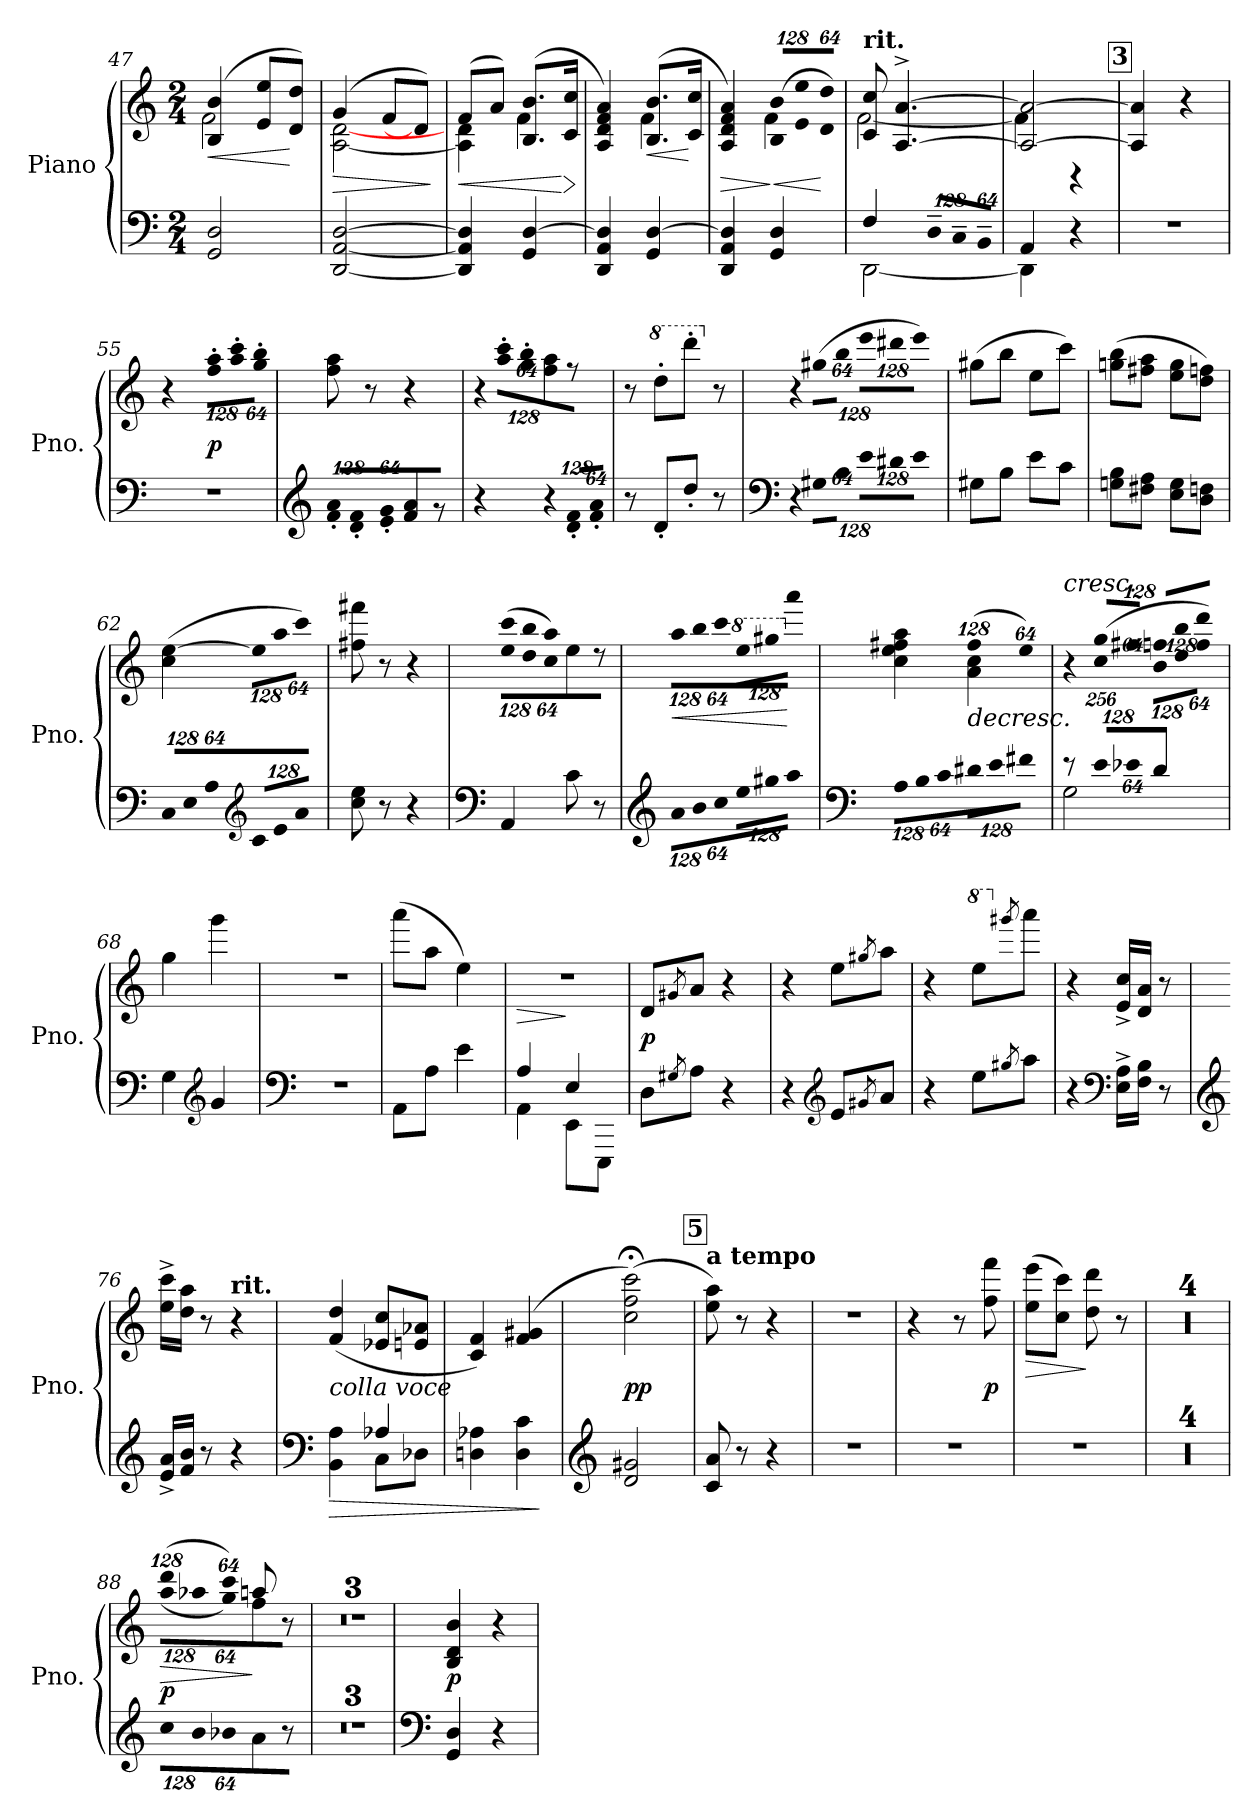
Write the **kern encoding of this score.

**kern	**kern	**dynam
*part1	*part1	*part1
*staff2	*staff1	*staff1/2
*I"Piano	*	*
*I'Pno.	*	*
*clefF4	*clefG2	*
*k[]	*k[]	*
*C:	*C:	*
*M2/4	*M2/4	*
=47	=47	=47
!	!	!LO:HP:b
*	*^	*
2GGi/ 2Di	(4Bi/ 4bi	2fi\	<
.	8ei/ 8eeiL	.	.
.	8di/ 8ddiJ)	.	[
=48	=48	=48	=48
!	!	!	!LO:HP:b
[2DDi/ [2AAi [2Di	(4gi/	[2Ai\ [2di	>
.	8fi/L	.	.
.	8di/J])	.	.
*	*v	*v	*
.	.	]
=49	=49	=49
!	!	!LO:HP:b
*	*^	*
4DDi/] 4AAi] 4Di]	(8fi/L	4Ai\] 4di	<
.	8ai/J)	.	.
4GGi/ [4Di	(8.Bi/ 8.biL	4fi\	.
!	!	!	!LO:HP:n=1:b
.	16ci/ 16cciJk	.	[ >
*	*v	*v	*
.	.	]
=50	=50	=50
*	*^	*
4DDi/ 4AAi 4Di]	4Ai/ 4di 4fi 4ai)	4ryy	.
!	!	!	!LO:HP:b
4GGi/ [4Di	(8.Bi/ 8.biL	4fi\	<
.	16ci/ 16cciJk	.	[
=51	=51	=51	=51
!	!	!	!LO:HP:b
4DDi/ 4AAi 4Di]	4Ai/ 4di 4fi 4ai)	4ryy	>
*	*Xbrackettup	*	*
!	!LO:N:vis=8	!	!LO:HP:n=1:b
4GGi/ 4Di	(1024%85Bi/ 1024%85biL	4fi\	] <
!	!LO:N:vis=8	!	!
.	1024%85ei/ 1024%85eei	.	.
!	!LO:N:vis=8	!	!
.	512%43di/ 512%43ddiJ)	.	[
!!LO:LB:g=z	!!
=52	=52	=52	=52
*^	*	*	*
!	!	!LO:TX:a:B:t=rit.	!	!
4Fi/	[2DDi\	8ci/ 8cci	[2fi\	.
.	.	[4.Ai/^ [4.ai^	.	.
*Xbrackettup	*	*	*	*
!LO:N:vis=8	!	!	!	!
1024%85D~i/L	.	.	.	.
!LO:N:vis=8	!	!	!	!
1024%85C~i/	.	.	.	.
!LO:N:vis=8	!	!	!	!
512%43BB~i/J	.	.	.	.
=53	=53	=53	=53	=53
4AAi/	4DDi\]	2Ai/_ 2ai_	4fi\]	.
4r	4ryy	.	4r	.
!!LO:REH:place=s1:B:color=#000000:enc=box:fs=13.9518:t=3
=54	=54	=54	=54	=54
!	!	!LO:TX:a:B:t=a tempo.	!	!
!LO:N:vis=1	!	!	!	!
*v	*v	*	*	*
*	*v	*v	*
2r	4Ai/] 4ai]	.
.	4r	.
=55	=55	=55
!LO:N:vis=1	!	!
2r	4r	.
!	!LO:N:vis=8	!
.	1024%85ffi\' 1024%85aai'L	p
!	!LO:N:vis=8	!
.	1024%85aai\' 1024%85ccci'	.
!	!LO:N:vis=8	!
.	512%43ggi\' 512%43bbi'J	.
=56	=56	=56
*clefG2	*	*
!LO:N:vis=8	!	!
1024%85fi/' 1024%85ai'L	8ffi\ 8aai	.
!LO:N:vis=8	!	!
1024%85di/' 1024%85fi'	.	.
.	8r	.
!LO:N:vis=8	!	!
512%43ei/' 512%43gi'J	.	.
8fi/ 8ai	4r	.
8r	.	.
!!LO:LB:g=z
=57	=57	=57
!	!LO:N:vis=8	!
4r	1024%85r	.
!	!LO:N:vis=8	!
.	1024%85aai\' 1024%85ccci'L	.
!	!LO:N:vis=8	!
.	512%43ggi\' 512%43bbi'J	.
!LO:N:vis=8	!	!
1024%85r	8ffi\ 8aai	.
!LO:N:vis=8	!	!
1024%85di/' 1024%85fi'L	.	.
.	8r	.
!LO:N:vis=8	!	!
512%43fi/' 512%43ai'J	.	.
=58	=58	=58
8r	8r	.
*	*8va	*
8d'i/L	8ddd'i\L	.
8dd'i/J	8dddd'i\J	.
*	*X8va	*
8r	8r	.
=59	=59	=59
*clefF4	*	*
!LO:N:vis=8	!LO:N:vis=8	!
1024%85r	1024%85r	.
!LO:N:vis=8	!LO:N:vis=8	!
1024%85G#Xi\L	(1024%85gg#Xi\L	.
!LO:N:vis=8	!LO:N:vis=8	!
512%43Bi\J	512%43bbi\J	.
!LO:N:vis=8	!LO:N:vis=8	!
1024%85ei\L	1024%85eeei\L	.
!LO:N:vis=8	!LO:N:vis=8	!
1024%85d#Xi\	1024%85ddd#Xi\	.
!LO:N:vis=8	!LO:N:vis=8	!
512%43ei\J	512%43eeei\J)	.
=60	=60	=60
8G#Xi\L	(8gg#Xi\L	.
8Bi\J	8bbi\J	.
8ei\L	8eei\L	.
8ci\J	8ccci\J)	.
!!LO:LB:g=z
=61	=61	=61
8Gni\ 8BiL	(8ggni\ 8bbiL	.
8F#Xi\ 8AiJ	8ff#Xi\ 8aaiJ	.
8Ei\ 8GiL	8eei\ 8ggiL	.
8Di\ 8FniJ	8ddi\ 8ffniJ)	.
=62	=62	=62
!LO:N:vis=8	!	!
1024%85Ci\L	(4cci\ [4eei	.
!LO:N:vis=8	!	!
1024%85Ei\	.	.
!LO:N:vis=8	!	!
512%43Ai\J	.	.
*clefG2	*	*
!LO:N:vis=8	!LO:N:vis=8	!
1024%85ci/L	1024%85eei\L]	.
!LO:N:vis=8	!LO:N:vis=8	!
1024%85ei/	1024%85aai\	.
!LO:N:vis=8	!LO:N:vis=8	!
512%43ai/J	512%43ccci\J)	.
=63	=63	=63
8cci\ 8eei	8ff#Xi\ 8fff#Xi	.
8r	8r	.
4r	4r	.
=64	=64	=64
*clefF4	*	*
!	!LO:N:vis=8	!
4AAi/	(1024%85eei\ 1024%85ccciL	.
!	!LO:N:vis=8	!
.	1024%85ddi\ 1024%85bbi	.
!	!LO:N:vis=8	!
.	512%43cci\ 512%43aaiJ)	.
8ci\	8eei\	.
8r	8r	.
=65	=65	=65
*clefG2	*	*
!LO:N:vis=8	!LO:N:vis=8	!LO:HP:b
1024%85ai\L	1024%85aai\L	<
!LO:N:vis=8	!LO:N:vis=8	!
1024%85bi\	1024%85bbi\	.
!LO:N:vis=8	!LO:N:vis=8	!
512%43cci\J	512%43ccci\J	.
!LO:N:vis=8	!	!
*	*8va	*
!	!LO:N:vis=8	!
1024%85eei\L	1024%85eeei\L	.
!LO:N:vis=8	!LO:N:vis=8	!
1024%85gg#Xi\	1024%85ggg#Xi\	.
!LO:N:vis=8	!	!
*	*X8va	*
!	!LO:N:vis=8	!
512%43aai\J	512%43aaai\J	[
=66	=66	=66
*clefF4	*	*
!LO:N:vis=8	!	!
*	*^	*
1024%85Ai\L	4cci\ 4eei 4ff#Xi 4aai	4ryy	.
!LO:N:vis=8	!	!	!
1024%85Bi\	.	.	]
!LO:N:vis=8	!	!	!
512%43ci\J	.	.	.
!LO:N:vis=8	!LO:N:vis=4	!	!LO:HP:b
1024%85d#Xi\L	(512%85ff#i/	4ai\ 4cci	>
!LO:N:vis=8	!	!	!
1024%85ei\	.	.	.
!LO:N:vis=8	!LO:N:vis=8	!	!
512%43f#Xi\J	512%43eei/)	.	.
!!LO:LB:g=z	!!
=67	=67	=67	=67
!!LO:REH:place=s1:B:color=#000000:enc=box:fs=13.9518:t=4	!!
!	!LO:TX:a:i:t=cresc.	!	!
!LO:N:vis=8	!LO:N:vis=8	!	!
*^	*	*	*
1024%85r	2Gi\	1024%85r	16ryy	.
.	.	.	64ryy	.
.	.	.	256ryy	.
.	.	.	1024ryy	.
!LO:N:vis=8	!	!LO:N:vis=8	!LO:N:vis=4	!
1024%85ei/L	.	(1024%85ggi/L	1024%171cci\	.
!LO:N:vis=8	!	!LO:N:vis=8	!	!
512%43e-Xi/J	.	512%43ff#Xi/J	.	.
!	!	!LO:N:vis=8	!LO:N:vis=8	!
4di/	.	1024%85ffni/L	1024%85bi\L	.
!	!	!LO:N:vis=8	!LO:N:vis=8	!
.	.	1024%85bbi/	1024%85ddi\	.
!	!	!LO:N:vis=8	!LO:N:vis=8	!
.	.	512%43dddi/J)	512%43ffi\J	.
*v	*v	*	*	*
*	*v	*v	*
=68	=68	=68
4Gi\	4ggi\	.
*clefG2	*	*
4gi/	4gggi\	.
=69	=69	=69
*clefF4	*	*
!LO:N:vis=1	!LO:N:vis=1	!
2r	2r	.
=70	=70	=70
8AAi\L	(8aaai\L	.
8Ai\J	8aai\J	.
4ei\	4eei\)	.
=71	=71	=71
*^	*	*
!	!	!LO:N:vis=1	!LO:HP:b
4Ai/	4AAi\	2r	>
4Ei/	8EEi\L	.	]
.	8EEEi\J	.	.
*v	*v	*	*
=72	=72	=72
8Di\L	8di/L	p
8qG#Xi/	8qg#Xi/	.
8Ai\J	8ai/J	.
4r	4r	.
=73	=73	=73
4r	4r	.
*clefG2	*	*
8ei/L	8eei\L	.
8qg#Xi/	8qgg#Xi/	.
8ai/J	8aai\J	.
!!LO:PB:g=z
=74	=74	=74
4r	4r	.
*	*8va	*
8eei\L	8eeei\L	.
*	*X8va	*
8qgg#Xi/	8qggg#Xi/	.
8aai\J	8aaai\J	.
=75	=75	=75
4r	4r	.
*clefF4	*	*
16Ei\^ 16Ai^LL	16ei/^ 16cci^LL	.
16Fi\ 16BiJJ	16di/ 16aiJJ	.
8r	8r	.
=76	=76	=76
*clefG2	*	*
16ei/^ 16ai^LL	16eei\^ 16ccci^LL	.
16fi/ 16biJJ	16ddi\ 16aaiJJ	.
8r	8r	.
!	!LO:TX:a:B:t=rit.	!
4r	4r	.
=77	=77	=77
*clefF4	*	*
!	!LO:TX:b:i:t=colla voce	!
!	!	!LO:HP:b=2
*^	*	*
4BBi\ 4Ai	4ryy	(4fi/ 4ddi	>
4A-Xi/	8Ci\L	8e-Xi/ 8cciL	.
.	8D-Xi\J	8eni/ 8a-XiJ	.
*v	*v	*	*
=78	=78	=78
4Dni\ 4A-Xi	4ci/ 4fi)	.
4Di\ 4ci	(4fi/ 4g#Xi	.
.	.	]
=79	=79	=79
*clefG2	*	*
2di/ 2g#Xi	(2cci\; 2ffi; 2ccci;)	pp
!!LO:LB:g=z
!!LO:REH:place=s1:B:color=#000000:enc=box:fs=13.9518:t=5
=80	=80	=80
!	!LO:TX:a:B:t=a tempo	!
8ci/ 8ai	8eei\ 8aai)	.
8r	8r	.
4r	4r	.
=81	=81	=81
!LO:N:vis=1	!LO:N:vis=1	!
2r	2r	.
=82	=82	=82
!LO:N:vis=1	!	!
2r	4r	.
.	8r	.
.	8ffi\ 8fffi	p
=83	=83	=83
!LO:N:vis=1	!	!LO:HP:b
2r	(8eei\ 8eeeiL	>
.	8cci\ 8ccciJ)	.
.	8ddi\ 8dddi	]
.	8r	.
=84	=84	=84
2r	2r	.
=85	=85	=85
2r	2r	.
=86	=86	=86
2r	2r	.
=87	=87	=87
2r	2r	.
=88	=88	=88
*	*^	*
!LO:N:vis=8	!LO:N:vis=4	!LO:N:vis=8	!LO:HP:b
1024%85cci\L	(512%85dddi/	(1024%85aai\L	> p
!LO:N:vis=8	!	!LO:N:vis=8	!
1024%85bi\	.	1024%85aa-Xi\	.
!LO:N:vis=8	!LO:N:vis=8	!LO:N:vis=8	!
512%43b-Xi\J	512%43ccci/)	512%43ggi\J)	.
8ai/	8aani/	8ffi\	]
8r	8r	8ryy	.
*	*v	*v	*
=89	=89	=89
2r	2r	.
=90	=90	=90
2r	2r	.
=91	=91	=91
2r	2r	.
!!LO:LB:g=z
=92	=92	=92
*clefF4	*	*
4GGi/ 4Di	4Bi/ 4di 4bi	p
4r	4r	.
=	=	=
*-	*-	*-
